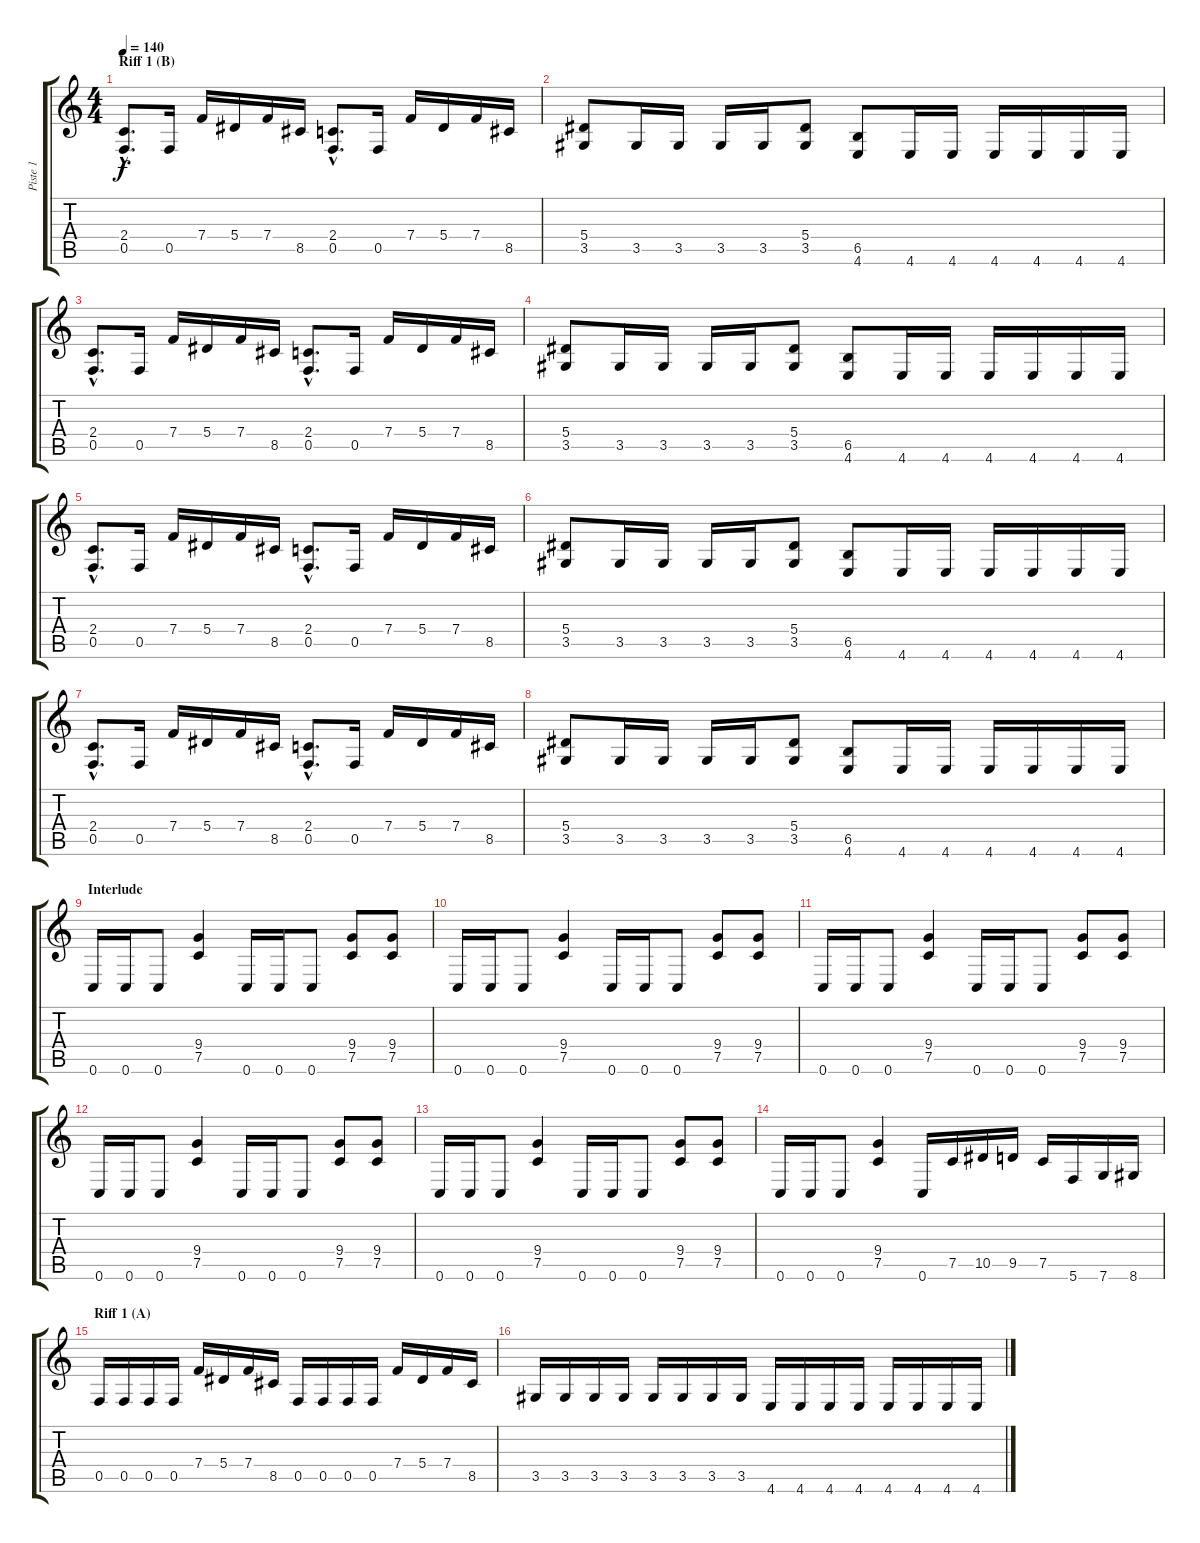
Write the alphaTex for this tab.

\track ("Piste 1" "Piste 1") {instrument distortionguitar}
\staff {score tabs}
\tuning (C4 G3 Eb3 Bb2 F2 C2) {hide}
\ts (4 4)
\section ("" "Riff 1 (B)")
\tempo 140
\clef g2
\ks c
(2.4{hac} 0.5{hac}).8{d dy f} 0.5.16 7.4.16 5.4.16 7.4.16 8.5.16 (2.4{hac} 0.5{hac}).8{d} 0.5.16 7.4.16 5.4.16 7.4.16 8.5.16 |
(5.4 3.5).8 3.5.16 3.5.16 3.5.16 3.5.16 (5.4 3.5).8 (6.5 4.6).8 4.6.16 4.6.16 4.6.16 4.6.16 4.6.16 4.6.16 |
(2.4{hac} 0.5{hac}).8{d} 0.5.16 7.4.16 5.4.16 7.4.16 8.5.16 (2.4{hac} 0.5{hac}).8{d} 0.5.16 7.4.16 5.4.16 7.4.16 8.5.16 |
(5.4 3.5).8 3.5.16 3.5.16 3.5.16 3.5.16 (5.4 3.5).8 (6.5 4.6).8 4.6.16 4.6.16 4.6.16 4.6.16 4.6.16 4.6.16 |
(2.4{hac} 0.5{hac}).8{d} 0.5.16 7.4.16 5.4.16 7.4.16 8.5.16 (2.4{hac} 0.5{hac}).8{d} 0.5.16 7.4.16 5.4.16 7.4.16 8.5.16 |
(5.4 3.5).8 3.5.16 3.5.16 3.5.16 3.5.16 (5.4 3.5).8 (6.5 4.6).8 4.6.16 4.6.16 4.6.16 4.6.16 4.6.16 4.6.16 |
(2.4{hac} 0.5{hac}).8{d} 0.5.16 7.4.16 5.4.16 7.4.16 8.5.16 (2.4{hac} 0.5{hac}).8{d} 0.5.16 7.4.16 5.4.16 7.4.16 8.5.16 |
(5.4 3.5).8 3.5.16 3.5.16 3.5.16 3.5.16 (5.4 3.5).8 (6.5 4.6).8 4.6.16 4.6.16 4.6.16 4.6.16 4.6.16 4.6.16 |
\section ("" "Interlude")
0.6.16 0.6.16 0.6.8 (9.4 7.5).4 0.6.16 0.6.16 0.6.8 (9.4 7.5).8 (9.4 7.5).8 |
0.6.16 0.6.16 0.6.8 (9.4 7.5).4 0.6.16 0.6.16 0.6.8 (9.4 7.5).8 (9.4 7.5).8 |
0.6.16 0.6.16 0.6.8 (9.4 7.5).4 0.6.16 0.6.16 0.6.8 (9.4 7.5).8 (9.4 7.5).8 |
0.6.16 0.6.16 0.6.8 (9.4 7.5).4 0.6.16 0.6.16 0.6.8 (9.4 7.5).8 (9.4 7.5).8 |
0.6.16 0.6.16 0.6.8 (9.4 7.5).4 0.6.16 0.6.16 0.6.8 (9.4 7.5).8 (9.4 7.5).8 |
0.6.16 0.6.16 0.6.8 (9.4 7.5).4 0.6.16 7.5.16 10.5.16 9.5.16 7.5.16 5.6.16 7.6.16 8.6.16 |
\section ("" "Riff 1 (A)")
0.5.16 0.5.16 0.5.16 0.5.16 7.4.16 5.4.16 7.4.16 8.5.16 0.5.16 0.5.16 0.5.16 0.5.16 7.4.16 5.4.16 7.4.16 8.5.16 |
3.5.16 3.5.16 3.5.16 3.5.16 3.5.16 3.5.16 3.5.16 3.5.16 4.6.16 4.6.16 4.6.16 4.6.16 4.6.16 4.6.16 4.6.16 4.6.16
